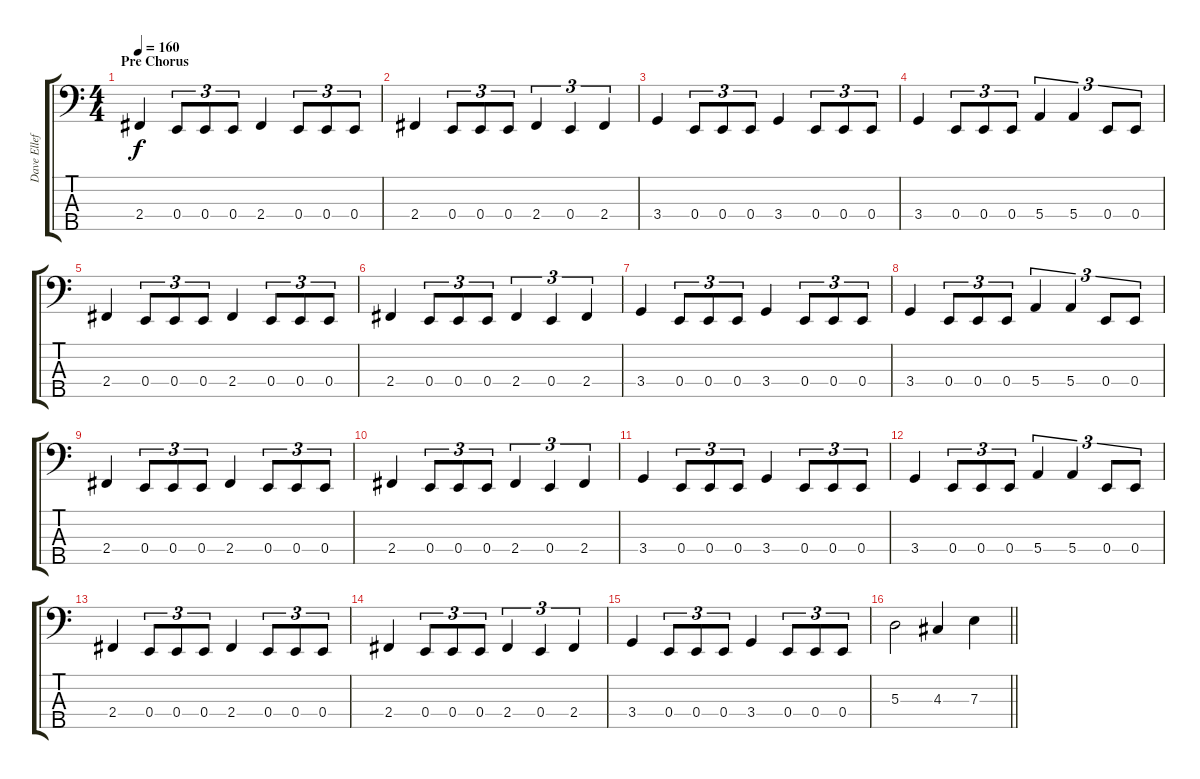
\track ("Dave Ellefson" "Dave Ellef") {instrument electricbasspick}
\staff {score tabs}
\tuning (G2 D2 A1 E1 B0) {hide}
\ts (4 4)
\section ("" "Pre Chorus")
\tempo 160
\clef f4
\ks c
2.4.4{dy f} 0.4.8{tu (3 2)} 0.4.8{tu (3 2)} 0.4.8{tu (3 2)} 2.4.4 0.4.8{tu (3 2)} 0.4.8{tu (3 2)} 0.4.8{tu (3 2)} |
2.4.4 0.4.8{tu (3 2)} 0.4.8{tu (3 2)} 0.4.8{tu (3 2)} 2.4.4{tu (3 2)} 0.4.4{tu (3 2)} 2.4.4{tu (3 2)} |
3.4.4 0.4.8{tu (3 2)} 0.4.8{tu (3 2)} 0.4.8{tu (3 2)} 3.4.4 0.4.8{tu (3 2)} 0.4.8{tu (3 2)} 0.4.8{tu (3 2)} |
3.4.4 0.4.8{tu (3 2)} 0.4.8{tu (3 2)} 0.4.8{tu (3 2)} 5.4.4{tu (3 2)} 5.4.4{tu (3 2)} 0.4.8{tu (3 2)} 0.4.8{tu (3 2)} |
2.4.4 0.4.8{tu (3 2)} 0.4.8{tu (3 2)} 0.4.8{tu (3 2)} 2.4.4 0.4.8{tu (3 2)} 0.4.8{tu (3 2)} 0.4.8{tu (3 2)} |
2.4.4 0.4.8{tu (3 2)} 0.4.8{tu (3 2)} 0.4.8{tu (3 2)} 2.4.4{tu (3 2)} 0.4.4{tu (3 2)} 2.4.4{tu (3 2)} |
3.4.4 0.4.8{tu (3 2)} 0.4.8{tu (3 2)} 0.4.8{tu (3 2)} 3.4.4 0.4.8{tu (3 2)} 0.4.8{tu (3 2)} 0.4.8{tu (3 2)} |
3.4.4 0.4.8{tu (3 2)} 0.4.8{tu (3 2)} 0.4.8{tu (3 2)} 5.4.4{tu (3 2)} 5.4.4{tu (3 2)} 0.4.8{tu (3 2)} 0.4.8{tu (3 2)} |
2.4.4 0.4.8{tu (3 2)} 0.4.8{tu (3 2)} 0.4.8{tu (3 2)} 2.4.4 0.4.8{tu (3 2)} 0.4.8{tu (3 2)} 0.4.8{tu (3 2)} |
2.4.4 0.4.8{tu (3 2)} 0.4.8{tu (3 2)} 0.4.8{tu (3 2)} 2.4.4{tu (3 2)} 0.4.4{tu (3 2)} 2.4.4{tu (3 2)} |
3.4.4 0.4.8{tu (3 2)} 0.4.8{tu (3 2)} 0.4.8{tu (3 2)} 3.4.4 0.4.8{tu (3 2)} 0.4.8{tu (3 2)} 0.4.8{tu (3 2)} |
3.4.4 0.4.8{tu (3 2)} 0.4.8{tu (3 2)} 0.4.8{tu (3 2)} 5.4.4{tu (3 2)} 5.4.4{tu (3 2)} 0.4.8{tu (3 2)} 0.4.8{tu (3 2)} |
2.4.4 0.4.8{tu (3 2)} 0.4.8{tu (3 2)} 0.4.8{tu (3 2)} 2.4.4 0.4.8{tu (3 2)} 0.4.8{tu (3 2)} 0.4.8{tu (3 2)} |
2.4.4 0.4.8{tu (3 2)} 0.4.8{tu (3 2)} 0.4.8{tu (3 2)} 2.4.4{tu (3 2)} 0.4.4{tu (3 2)} 2.4.4{tu (3 2)} |
3.4.4 0.4.8{tu (3 2)} 0.4.8{tu (3 2)} 0.4.8{tu (3 2)} 3.4.4 0.4.8{tu (3 2)} 0.4.8{tu (3 2)} 0.4.8{tu (3 2)} |
\barLineRight lightlight
5.3.2 4.3.4 7.3.4
